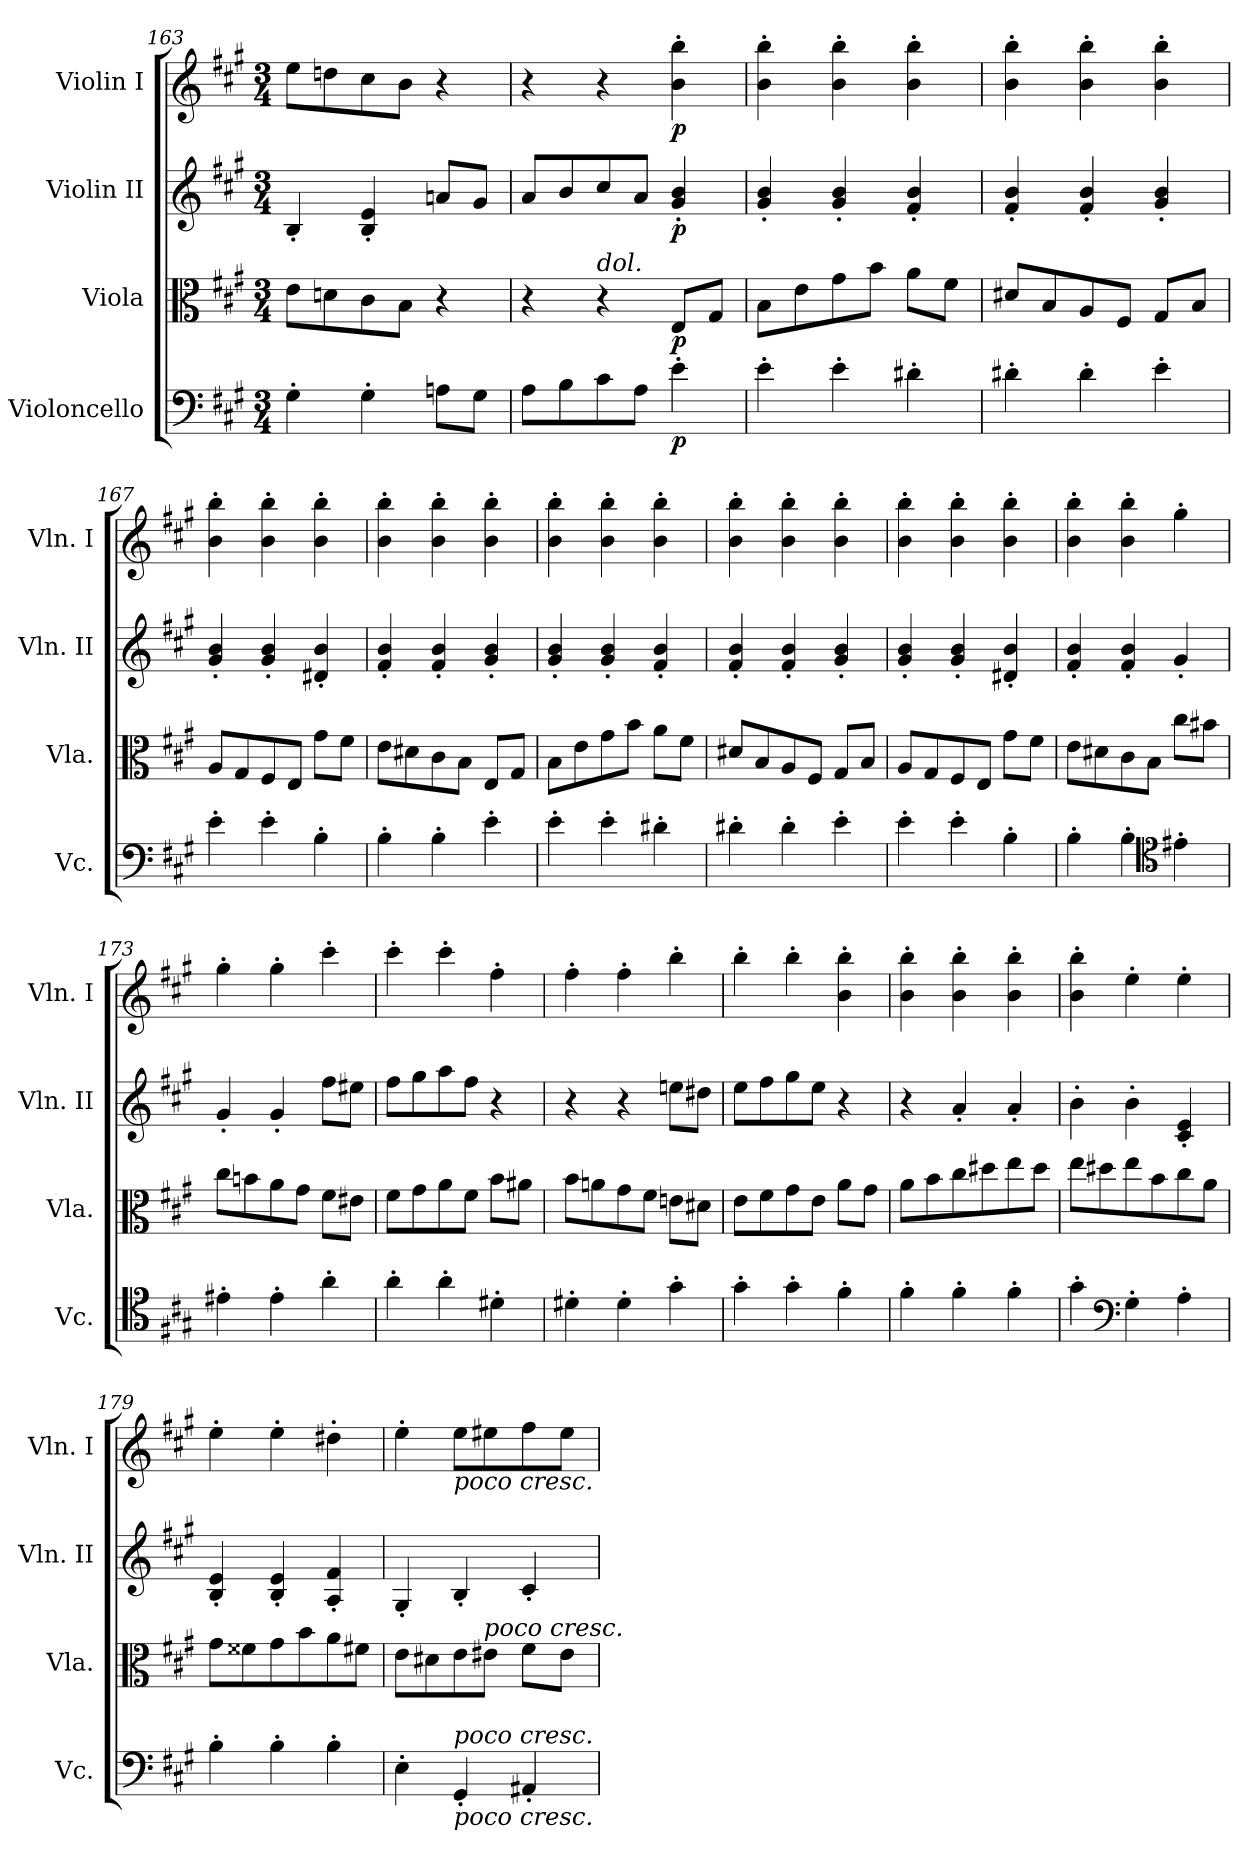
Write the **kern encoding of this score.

**kern	**dynam	**kern	**dynam	**kern	**dynam	**kern	**dynam
*part4	*part4	*part3	*part3	*part2	*part2	*part1	*part1
*staff4	*staff4	*staff3	*staff3	*staff2	*staff2	*staff1	*staff1
*I"Violoncello	*	*I"Viola	*	*I"Violin II	*	*I"Violin I	*
*I'Vc.	*	*I'Vla.	*	*I'Vln. II	*	*I'Vln. I	*
*clefF4	*	*clefC3	*	*clefG2	*	*clefG2	*
*k[f#c#g#]	*	*k[f#c#g#]	*	*k[f#c#g#]	*	*k[f#c#g#]	*
*M3/4	*	*M3/4	*	*M3/4	*	*M3/4	*
=163	=163	=163	=163	=163	=163	=163	=163
4G#'\	.	8e\L	.	4B'/	.	8ee\L	.
.	.	8dn\	.	.	.	8ddn\	.
4G#'\	.	8c#\	.	4B/' 4e/'	.	8cc#\	.
.	.	8B\J	.	.	.	8b\J	.
8An\L	.	4r	.	8an/L	.	4r	.
8G#\J	.	.	.	8g#/J	.	.	.
=164	=164	=164	=164	=164	=164	=164	=164
8A\L	.	4r	.	8a/L	.	4r	.
8B\	.	.	.	8b/	.	.	.
!	!	!LO:TX:a:i:t=dol.	!	!	!	!	!
8c#\	.	4r	.	8cc#/	.	4r	.
8A\J	.	.	.	8a/J	.	.	.
!	!LO:DY:b	!	!LO:DY:b	!	!LO:DY:b	!	!LO:DY:b
4e'\	p	8E/L	p	4g#/' 4b/'	p	4b\' 4bb\'	p
.	.	8G#/J	.	.	.	.	.
=165	=165	=165	=165	=165	=165	=165	=165
4e'\	.	8B\L	.	4g#/' 4b/'	.	4b\' 4bb\'	.
.	.	8e\	.	.	.	.	.
4e'\	.	8g#\	.	4g#/' 4b/'	.	4b\' 4bb\'	.
.	.	8b\J	.	.	.	.	.
4d#X'\	.	8a\L	.	4f#/' 4b/'	.	4b\' 4bb\'	.
.	.	8f#\J	.	.	.	.	.
=166	=166	=166	=166	=166	=166	=166	=166
4d#X'\	.	8d#X/L	.	4f#/' 4b/'	.	4b\' 4bb\'	.
.	.	8B/	.	.	.	.	.
4d#'\	.	8A/	.	4f#/' 4b/'	.	4b\' 4bb\'	.
.	.	8F#/J	.	.	.	.	.
4e'\	.	8G#/L	.	4g#/' 4b/'	.	4b\' 4bb\'	.
.	.	8B/J	.	.	.	.	.
=167	=167	=167	=167	=167	=167	=167	=167
4e'\	.	8A/L	.	4g#/' 4b/'	.	4b\' 4bb\'	.
.	.	8G#/	.	.	.	.	.
4e'\	.	8F#/	.	4g#/' 4b/'	.	4b\' 4bb\'	.
.	.	8E/J	.	.	.	.	.
4B'\	.	8g#\L	.	4d#X/' 4b/'	.	4b\' 4bb\'	.
.	.	8f#\J	.	.	.	.	.
=168	=168	=168	=168	=168	=168	=168	=168
4B'\	.	8e\L	.	4f#/' 4b/'	.	4b\' 4bb\'	.
.	.	8d#X\	.	.	.	.	.
4B'\	.	8c#\	.	4f#/' 4b/'	.	4b\' 4bb\'	.
.	.	8B\J	.	.	.	.	.
4e'\	.	8E/L	.	4g#/' 4b/'	.	4b\' 4bb\'	.
.	.	8G#/J	.	.	.	.	.
=169	=169	=169	=169	=169	=169	=169	=169
4e'\	.	8B\L	.	4g#/' 4b/'	.	4b\' 4bb\'	.
.	.	8e\	.	.	.	.	.
4e'\	.	8g#\	.	4g#/' 4b/'	.	4b\' 4bb\'	.
.	.	8b\J	.	.	.	.	.
4d#X'\	.	8a\L	.	4f#/' 4b/'	.	4b\' 4bb\'	.
.	.	8f#\J	.	.	.	.	.
=170	=170	=170	=170	=170	=170	=170	=170
4d#X'\	.	8d#X/L	.	4f#/' 4b/'	.	4b\' 4bb\'	.
.	.	8B/	.	.	.	.	.
4d#'\	.	8A/	.	4f#/' 4b/'	.	4b\' 4bb\'	.
.	.	8F#/J	.	.	.	.	.
4e'\	.	8G#/L	.	4g#/' 4b/'	.	4b\' 4bb\'	.
.	.	8B/J	.	.	.	.	.
=171	=171	=171	=171	=171	=171	=171	=171
4e'\	.	8A/L	.	4g#/' 4b/'	.	4b\' 4bb\'	.
.	.	8G#/	.	.	.	.	.
4e'\	.	8F#/	.	4g#/' 4b/'	.	4b\' 4bb\'	.
.	.	8E/J	.	.	.	.	.
4B'\	.	8g#\L	.	4d#X/' 4b/'	.	4b\' 4bb\'	.
.	.	8f#\J	.	.	.	.	.
=172	=172	=172	=172	=172	=172	=172	=172
4B'\	.	8e\L	.	4f#/' 4b/'	.	4b\' 4bb\'	.
.	.	8d#X\	.	.	.	.	.
4B'\	.	8c#\	.	4f#/' 4b/'	.	4b\' 4bb\'	.
.	.	8B\J	.	.	.	.	.
*clefC4	*	*	*	*	*	*	*
4e#X'\	.	8cc#\L	.	4g#'/	.	4gg#'\	.
.	.	8b#X\J	.	.	.	.	.
=173	=173	=173	=173	=173	=173	=173	=173
4e#X'\	.	8cc#\L	.	4g#'/	.	4gg#'\	.
.	.	8bn\	.	.	.	.	.
4e#'\	.	8a\	.	4g#'/	.	4gg#'\	.
.	.	8g#\J	.	.	.	.	.
4a'\	.	8f#\L	.	8ff#\L	.	4ccc#'\	.
.	.	8e#X\J	.	8ee#X\J	.	.	.
=174	=174	=174	=174	=174	=174	=174	=174
4a'\	.	8f#\L	.	8ff#\L	.	4ccc#'\	.
.	.	8g#\	.	8gg#\	.	.	.
4a'\	.	8a\	.	8aa\	.	4ccc#'\	.
.	.	8f#\J	.	8ff#\J	.	.	.
4d#X'\	.	8b\L	.	4r	.	4ff#'\	.
.	.	8a#X\J	.	.	.	.	.
=175	=175	=175	=175	=175	=175	=175	=175
4d#X'\	.	8b\L	.	4r	.	4ff#'\	.
.	.	8an\	.	.	.	.	.
4d#'\	.	8g#\	.	4r	.	4ff#'\	.
.	.	8f#\J	.	.	.	.	.
4g#'\	.	8en\L	.	8een\L	.	4bb'\	.
.	.	8d#X\J	.	8dd#X\J	.	.	.
=176	=176	=176	=176	=176	=176	=176	=176
4g#'\	.	8e\L	.	8ee\L	.	4bb'\	.
.	.	8f#\	.	8ff#\	.	.	.
4g#'\	.	8g#\	.	8gg#\	.	4bb'\	.
.	.	8e\J	.	8ee\J	.	.	.
4f#'\	.	8a\L	.	4r	.	4b\' 4bb\'	.
.	.	8g#\J	.	.	.	.	.
=177	=177	=177	=177	=177	=177	=177	=177
4f#'\	.	8a\L	.	4r	.	4b\' 4bb\'	.
.	.	8b\	.	.	.	.	.
4f#'\	.	8cc#\	.	4a'/	.	4b\' 4bb\'	.
.	.	8dd#X\	.	.	.	.	.
4f#'\	.	8ee\	.	4a'/	.	4b\' 4bb\'	.
.	.	8dd#\J	.	.	.	.	.
=178	=178	=178	=178	=178	=178	=178	=178
4g#'\	.	8ee\L	.	4b'\	.	4b\' 4bb\'	.
.	.	8dd#X\	.	.	.	.	.
*clefF4	*	*	*	*	*	*	*
4G#'\	.	8ee\	.	4b'\	.	4ee'\	.
.	.	8b\	.	.	.	.	.
4A'\	.	8cc#\	.	4c#/' 4e/'	.	4ee'\	.
.	.	8a\J	.	.	.	.	.
=179	=179	=179	=179	=179	=179	=179	=179
4B'\	.	8g#\L	.	4B/' 4e/'	.	4ee'\	.
.	.	8f##X\	.	.	.	.	.
4B'\	.	8g#\	.	4B/' 4e/'	.	4ee'\	.
.	.	8b\	.	.	.	.	.
4B'\	.	8a\	.	4A/' 4f#/'	.	4dd#X'\	.
.	.	8f#X\J	.	.	.	.	.
=180	=180	=180	=180	=180	=180	=180	=180
4E'\	.	8e\L	.	4G#'/	.	4ee'\	.
.	.	8d#X\	.	.	.	.	.
!	!	!	!	!	!	!LO:TX:b:i:t=poco cresc.	!
!LO:TX:b:i:t=poco cresc.	!	!	!	!	!	!	!
!LO:TX:a:i:t=poco cresc.	!	!	!	!	!	!	!
4GG#'/	.	8e\	.	4B'/	.	8ee\L	.
!	!	!LO:TX:a:i:t=poco cresc.	!	!	!	!	!
.	.	8e#X\J	.	.	.	8ee#X\	.
4AA#X'/	.	8f#\L	.	4c#'/	.	8ff#\	.
.	.	8e#\J	.	.	.	8ee#\J	.
=	=	=	=	=	=	=	=
*-	*-	*-	*-	*-	*-	*-	*-
